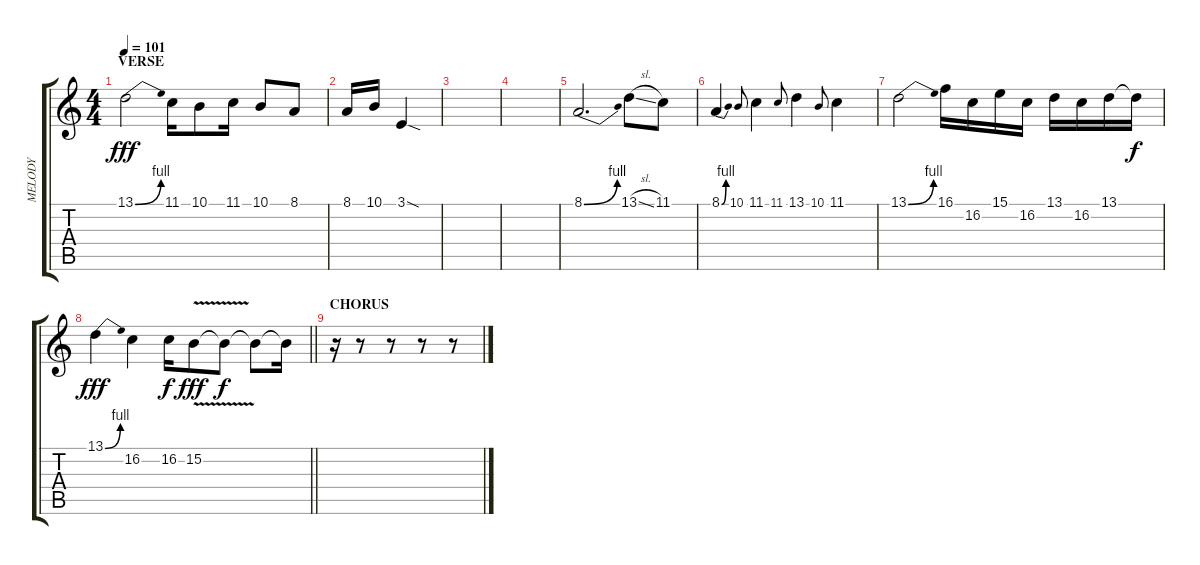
\track ("MELODY" "MELODY") {instrument lead2sawtooth}
\staff {score tabs}
\tuning (Db4 Ab3 E3 B2 Gb2 Db2) {hide}
\ts (4 4)
\section ("" "VERSE")
\tempo 101
\clef g2
\ks c
13.1{be (bend 0 0 60 4)}.2{dy fff} 11.1.16 10.1.8 11.1.16 10.1.8 8.1.8 |
8.1.16 10.1.16 3.1{sod}.4 |
|
|
8.1{be (bend 0 0 60 4)}.2{d} 13.1{sl}.8 11.1.8 |
8.1{be (bend 0 0 60 4)}.4 10.1.8{gr onbeat} 11.1.4 11.1.8{gr onbeat} 13.1.4 10.1.8{gr onbeat} 11.1.4 |
13.1{be (bend 0 0 60 4)}.2 16.1.16 16.2.16 15.1.16 16.2.16 13.1.16 16.2.16 13.1.16 13.1{t}.16{dy f} |
\barLineRight lightlight
13.1{be (bend 0 0 60 4)}.4{dy fff} 16.2.4 16.2.16{dy f} 15.2{v}.8{dy fff} 15.2{t}.8{dy f} 15.2{t}.8 15.2{t}.16 |
\section ("" "CHORUS")
r.16 r.8 r.8 r.8 r.8
